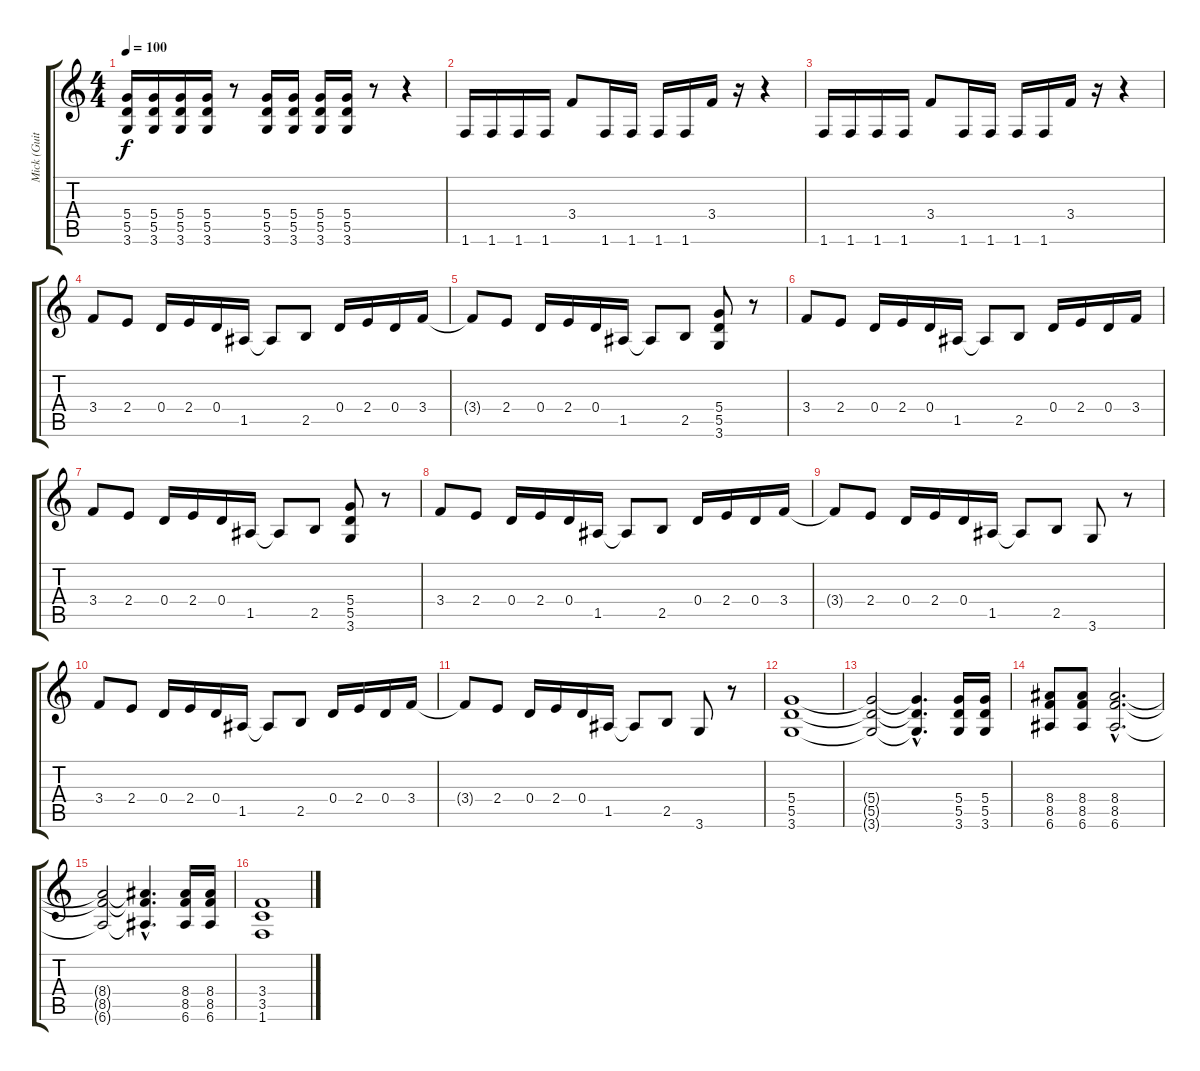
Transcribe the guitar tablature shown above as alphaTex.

\track ("Mick (Guitar1)" "Mick (Guit") {instrument distortionguitar}
\staff {score tabs}
\tuning (E4 B3 G3 D3 A2 E2) {hide}
\ts (4 4)
\tempo 100
\clef g2
\ks c
(5.4 5.5 3.6).16{dy f} (5.4 5.5 3.6).16 (5.4 5.5 3.6).16 (5.4 5.5 3.6).16 r.8 (5.4 5.5 3.6).16 (5.4 5.5 3.6).16 (5.4 5.5 3.6).16 (5.4 5.5 3.6).16 r.8 r.4 |
1.6.16 1.6.16 1.6.16 1.6.16 3.4.8 1.6.16 1.6.16 1.6.16 1.6.16 3.4.16 r.16 r.4 |
1.6.16 1.6.16 1.6.16 1.6.16 3.4.8 1.6.16 1.6.16 1.6.16 1.6.16 3.4.16 r.16 r.4 |
3.4.8 2.4.8 0.4.16 2.4.16 0.4.16 1.5.16 1.5{t}.8 2.5.8 0.4.16 2.4.16 0.4.16 3.4.16 |
3.4{t}.8 2.4.8 0.4.16 2.4.16 0.4.16 1.5.16 1.5{t}.8 2.5.8 (5.4 5.5 3.6).8 r.8 |
3.4.8 2.4.8 0.4.16 2.4.16 0.4.16 1.5.16 1.5{t}.8 2.5.8 0.4.16 2.4.16 0.4.16 3.4.16 |
3.4.8 2.4.8 0.4.16 2.4.16 0.4.16 1.5.16 1.5{t}.8 2.5.8 (5.4 5.5 3.6).8 r.8 |
3.4.8 2.4.8 0.4.16 2.4.16 0.4.16 1.5.16 1.5{t}.8 2.5.8 0.4.16 2.4.16 0.4.16 3.4.16 |
3.4{t}.8 2.4.8 0.4.16 2.4.16 0.4.16 1.5.16 1.5{t}.8 2.5.8 3.6.8 r.8 |
3.4.8 2.4.8 0.4.16 2.4.16 0.4.16 1.5.16 1.5{t}.8 2.5.8 0.4.16 2.4.16 0.4.16 3.4.16 |
3.4{t}.8 2.4.8 0.4.16 2.4.16 0.4.16 1.5.16 1.5{t}.8 2.5.8 3.6.8 r.8 |
(5.4 5.5 3.6).1 |
(5.4{t} 5.5{t} 3.6{t}).2 (5.4{hac t} 5.5{hac t} 3.6{hac t}).4{d} (5.4 5.5 3.6).16 (5.4 5.5 3.6).16 |
(8.4 8.5 6.6).8 (8.4 8.5 6.6).8 (8.4{hac} 8.5{hac} 6.6{hac}).2{d} |
(8.4{t} 8.5{t} 6.6{t}).2 (8.4{hac t} 8.5{hac t} 6.6{hac t}).4{d} (8.4 8.5 6.6).16 (8.4 8.5 6.6).16 |
(3.4 3.5 1.6).1
